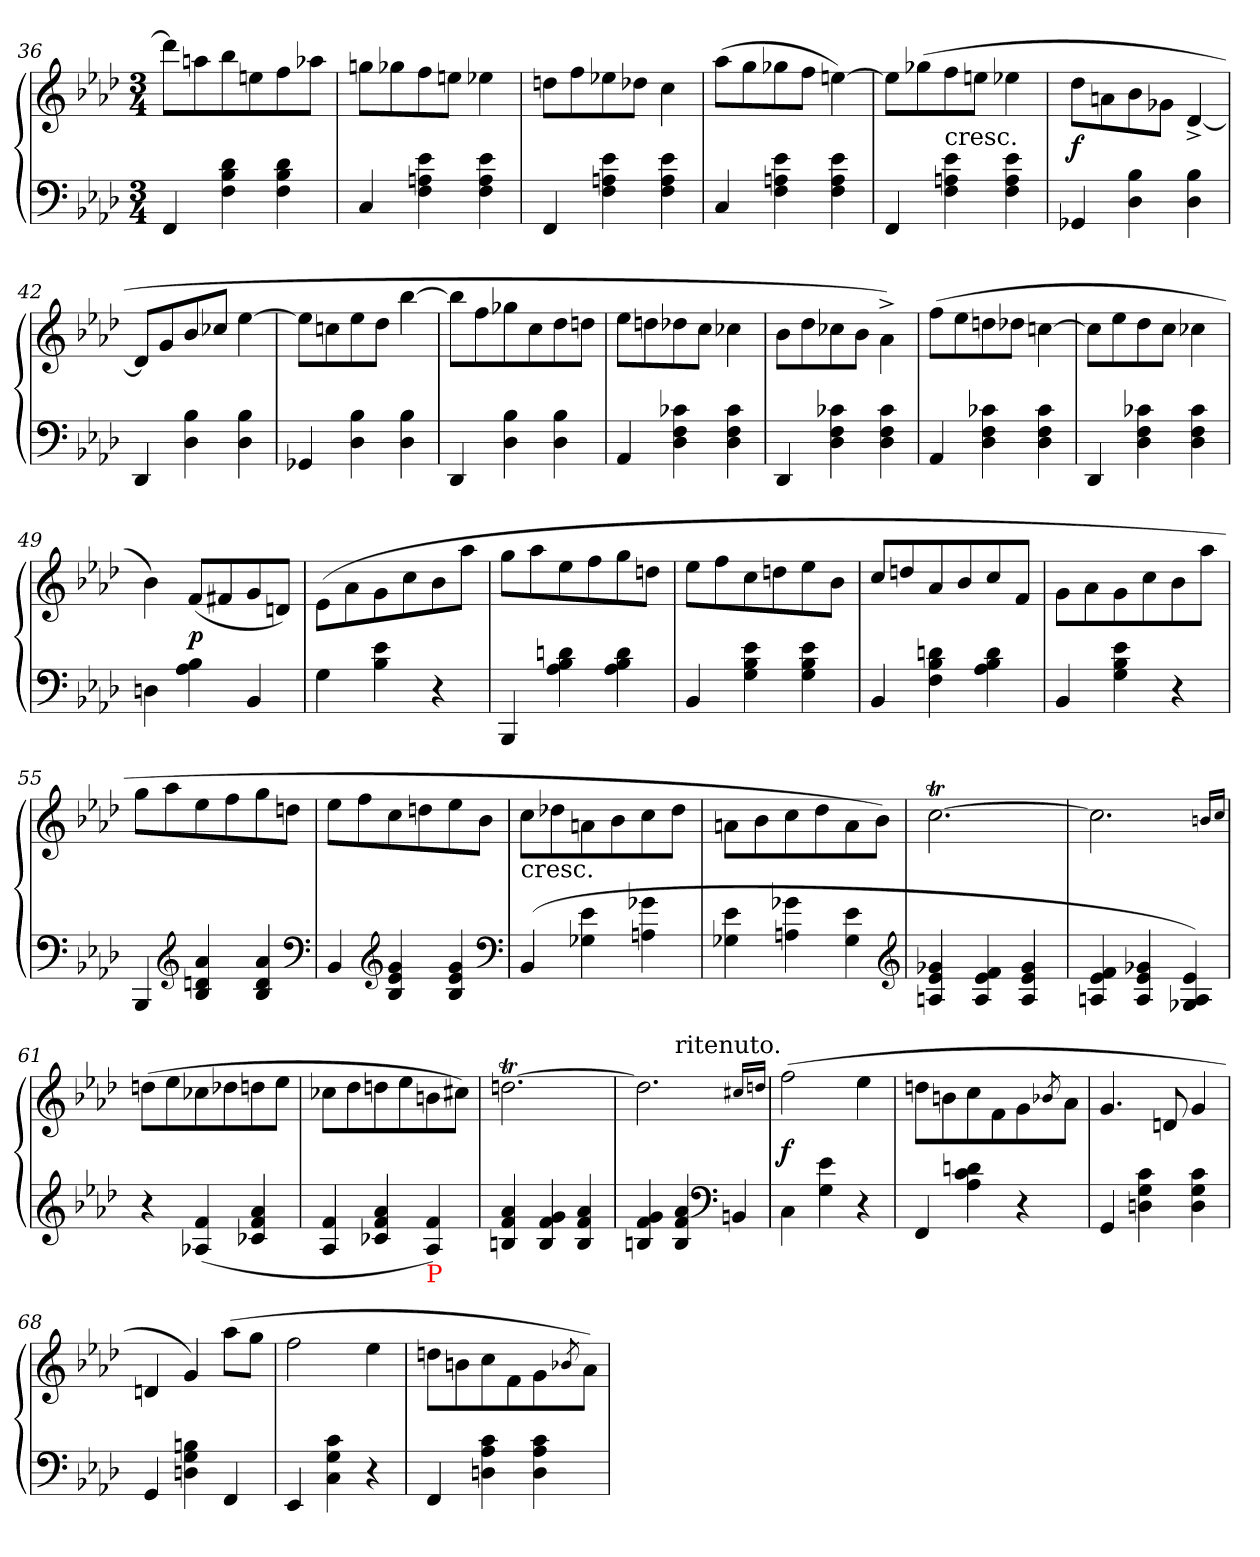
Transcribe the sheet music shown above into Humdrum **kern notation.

**kern	**kern	**dynam
*part1	*part1	*part1
*staff2	*staff1	*staff1/2
*clefF4	*clefG2	*
*k[b-e-a-d-]	*k[b-e-a-d-]	*
*A-:	*A-:	*
*M3/4	*M3/4	*
=36	=36	=36
4FF	8ddd-L]	.
.	8aan	.
4d- 4B- 4F	8bb-	.
.	8een	.
4d- 4B- 4F	8ff	.
.	8aa-XJ	.
=37	=37	=37
4C	8ggnL	.
.	8gg-X	.
4e- 4An 4F	8ff	.
.	8eenJ	.
4e- 4A 4F	4ee-X	.
=38	=38	=38
4FF	8ddnL	.
.	8ff	.
4e- 4An 4F	8ee-X	.
.	8dd-XJ	.
4e- 4A 4F	4cc	.
=39	=39	=39
4C	(>8aa-L	.
.	8gg	.
4e- 4An 4F	8gg-X	.
.	8ffJ	.
4e- 4A 4F	[4een)	.
=40	=40	=40
4FF	8eenL]	.
.	(>8gg-X	.
!	!LO:TX:c:t=cresc.	!
4e- 4An 4F	8ff	.
.	8eeJ	.
4e- 4A 4F	4ee-X	.
=41	=41	=41
4GG-X	8dd-L	f
.	8an\	.
4B- 4D-	8b-	.
.	8g-XJ	.
4B- 4D-	[4d-^>	.
=42	=42	=42
4DD-	8d-L]	.
.	8g	.
4B- 4D-	8b-	.
.	8cc-XJ	.
4B- 4D-	[4ee-	.
=43	=43	=43
4GG-X	8ee-L]	.
.	8ccn	.
4B- 4D-	8ee-	.
.	8dd-J	.
4B- 4D-	[4bb-	.
=44	=44	=44
4DD-	8bb-L]	.
.	8ff	.
4B- 4D-	8gg-X	.
.	8cc	.
4B- 4D-	8dd-	.
.	8ddnJ	.
=45	=45	=45
4AA-	8ee-L	.
.	8ddn	.
4c-X 4F 4D-	8dd-X	.
.	8ccJ	.
4c- 4F 4D-	4cc-X	.
=46	=46	=46
4DD-	8b-L	.
.	8dd-	.
4c-X 4F 4D-	8cc-X	.
.	8b-J	.
4c- 4F 4D-	4a-^<\)	.
=47	=47	=47
4AA-	(>8ffL	.
.	8ee-	.
4c-X 4F 4D-	8ddn	.
.	8dd-XJ	.
4c- 4F 4D-	[4ccn	.
=48	=48	=48
4DD-	8ccL]	.
.	8ee-	.
4c-X 4F 4D-	8dd-	.
.	8ccJ	.
4c- 4F 4D-	4cc-X	.
=49	=49	=49
4Dn	4b-)	.
4B- 4A-	(<8fL	p
.	8f#X	.
4BB-	8g	.
.	8dnJ)	.
=50	=50	=50
4G	(>8e-L	.
.	8a-	.
4e- 4B-	8g	.
.	8cc	.
4r	8b-	.
.	8aa-J	.
=51	=51	=51
4BBB-	8ggL	.
.	8aa-	.
4dn 4B- 4A-	8ee-	.
.	8ff	.
4d 4B- 4A-	8gg	.
.	8ddnJ	.
=52	=52	=52
4BB-	8ee-L	.
.	8ff	.
4e- 4B- 4G	8cc	.
.	8ddn	.
4e- 4B- 4G	8ee-	.
.	8b-J	.
=53	=53	=53
4BB-	8ccL	.
.	8ddn	.
4dn 4B- 4F	8a-	.
.	8b-	.
4d 4B- 4A-	8cc	.
.	8fJ	.
=54	=54	=54
4BB-	8gL	.
.	8a-	.
4e- 4B- 4G	8g	.
.	8cc	.
4r	8b-	.
.	8aa-J	.
=55	=55	=55
4BBB-	8ggL	.
.	8aa-	.
*clefG2	*	*
4a- 4dn 4B-	8ee-	.
.	8ff	.
4a- 4d 4B-	8gg	.
.	8ddnJ	.
*clefF4	*	*
=56	=56	=56
4BB-	8ee-L	.
.	8ff	.
*clefG2	*	*
4g 4e- 4B-	8cc	.
.	8ddn	.
4g 4e- 4B-	8ee-	.
.	8b-J	.
*clefF4	*	*
=57	=57	=57
!	!LO:TX:c:t=cresc.	!
(<4BB-	8ccL	.
.	8dd-X	.
4e- 4G-X	8an	.
.	8b-	.
4g-X 4An	8cc	.
.	8dd-J	.
=58	=58	=58
4e- 4G-X	8anL	.
.	8b-	.
4g-X 4An	8cc	.
.	8dd-	.
4e- 4G-	8a	.
.	8b-J)	.
*clefG2	*	*
=59	=59	=59
4g-X 4e- 4An	[2.cct	.
4f 4e- 4A	.	.
4g- 4e- 4A	.	.
=60	=60	=60
4f 4e- 4An	2.cc]	.
4g-X 4e- 4A	.	.
4e- 4A 4G-X)	.	.
.	16qqbnTTT/LL	.
.	16qqcc/JJ	.
=61	=61	=61
4r	(>8ddnL	.
.	8ee-	.
(<4f 4A-X	8cc-X	.
.	8dd-X	.
4a- 4f 4c-X	8ddn	.
.	8ee-J	.
=62	=62	=62
4f 4A-	8cc-XL	.
.	8dd-	.
4a- 4f 4c-X	8ddn	.
.	8ee-	.
!LO:TX:b:color=red:t=P	!	!
4f 4A-)	8bn	.
.	8cc#XJ)	.
=63	=63	=63
4a- 4f 4Bn	[2.ddnt	.
4g 4f 4B	.	.
4a- 4f 4B	.	.
=64	=64	=64
*	*^	*
4g 4f 4Bn	2.ddn]	4ryy	.
!	!	!LO:TX:a:t=ritenuto.	!
4a- 4f 4B	.	2ryy	.
*clefF4	*	*	*
4BBn	.	.	.
.	16qqcc#XTTT/LL	.	.
.	16qqdd/JJ	.	.
*	*v	*v	*
=65	=65	=65
4C\	(>2ff	f
4e- 4G	.	.
4r	4ee-	.
=66	=66	=66
4FF	8ddnL	.
.	8bn\	.
4dn 4c 4A-	8cc	.
.	8f	.
4r	8g	.
.	8qb-X/	.
.	8a-J	.
=67	=67	=67
4GG	4.g	.
4c 4G 4Dn	.	.
.	8dn	.
4c 4G 4D	4g	.
=68	=68	=68
4GG	4dn	.
4Bn 4G 4Dn	4g)	.
4FF	(>8aa-L	.
.	8ggJ	.
=69	=69	=69
4EE-	2ff	.
4c 4G 4C	.	.
4r	4ee-	.
=70	=70	=70
4FF	8ddn\L	.
.	8bn	.
4c 4A- 4Dn	8cc	.
.	8f	.
4c 4A- 4D	8g	.
.	8qb-X/	.
.	8a-J)	.
=	=	=
*-	*-	*-
